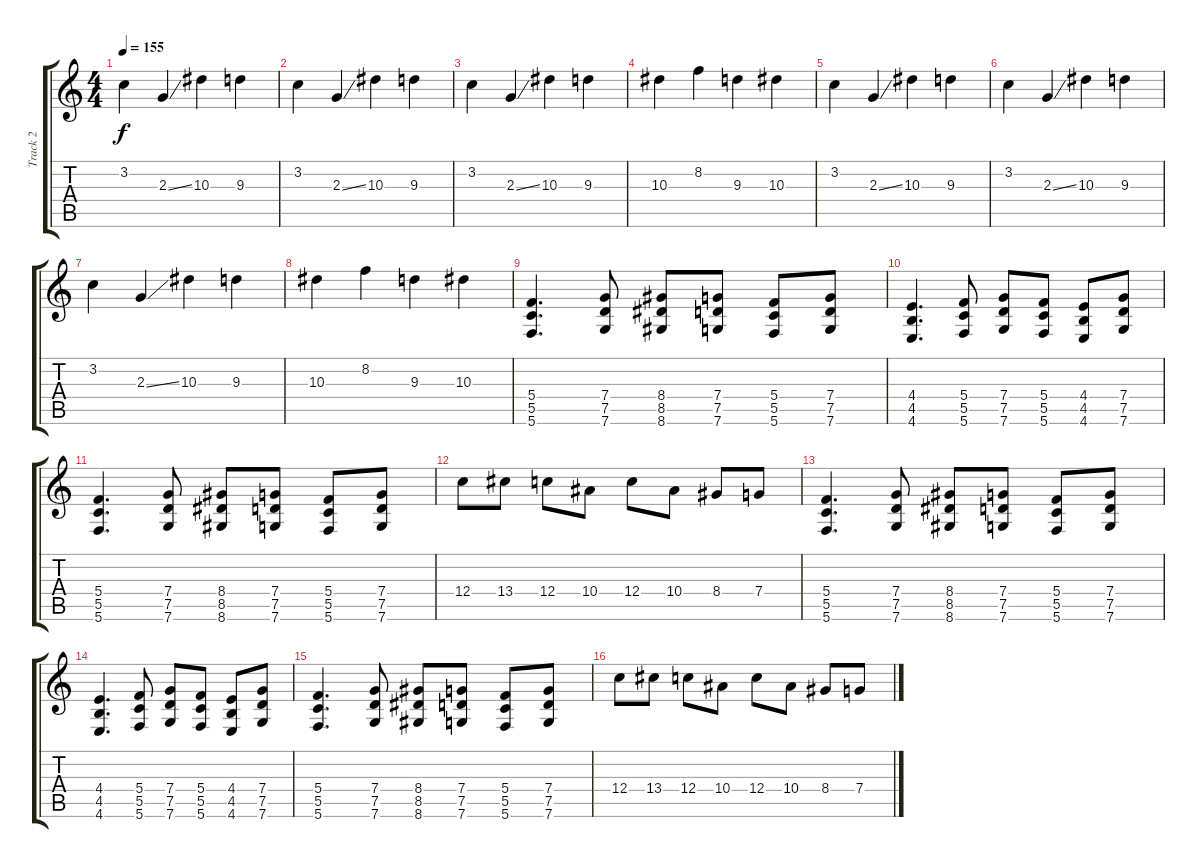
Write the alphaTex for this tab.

\track ("Track 2" "Track 2") {instrument distortionguitar}
\staff {score tabs}
\tuning (D4 A3 F3 C3 G2 C2) {hide}
\ts (4 4)
\tempo 155
\clef g2
\ks c
3.2.4{dy f} 2.3{ss}.4 10.3.4 9.3.4 |
3.2.4 2.3{ss}.4 10.3.4 9.3.4 |
3.2.4 2.3{ss}.4 10.3.4 9.3.4 |
10.3.4 8.2.4 9.3.4 10.3.4 |
3.2.4 2.3{ss}.4 10.3.4 9.3.4 |
3.2.4 2.3{ss}.4 10.3.4 9.3.4 |
3.2.4 2.3{ss}.4 10.3.4 9.3.4 |
10.3.4 8.2.4 9.3.4 10.3.4 |
(5.4 5.5 5.6).4{d} (7.4 7.5 7.6).8 (8.4 8.5 8.6).8 (7.4 7.5 7.6).8 (5.4 5.5 5.6).8 (7.4 7.5 7.6).8 |
(4.4 4.5 4.6).4{d} (5.4 5.5 5.6).8 (7.4 7.5 7.6).8 (5.4 5.5 5.6).8 (4.4 4.5 4.6).8 (7.4 7.5 7.6).8 |
(5.4 5.5 5.6).4{d} (7.4 7.5 7.6).8 (8.4 8.5 8.6).8 (7.4 7.5 7.6).8 (5.4 5.5 5.6).8 (7.4 7.5 7.6).8 |
12.4.8 13.4.8 12.4.8 10.4.8 12.4.8 10.4.8 8.4.8 7.4.8 |
(5.4 5.5 5.6).4{d} (7.4 7.5 7.6).8 (8.4 8.5 8.6).8 (7.4 7.5 7.6).8 (5.4 5.5 5.6).8 (7.4 7.5 7.6).8 |
(4.4 4.5 4.6).4{d} (5.4 5.5 5.6).8 (7.4 7.5 7.6).8 (5.4 5.5 5.6).8 (4.4 4.5 4.6).8 (7.4 7.5 7.6).8 |
(5.4 5.5 5.6).4{d} (7.4 7.5 7.6).8 (8.4 8.5 8.6).8 (7.4 7.5 7.6).8 (5.4 5.5 5.6).8 (7.4 7.5 7.6).8 |
12.4.8 13.4.8 12.4.8 10.4.8 12.4.8 10.4.8 8.4.8 7.4.8
